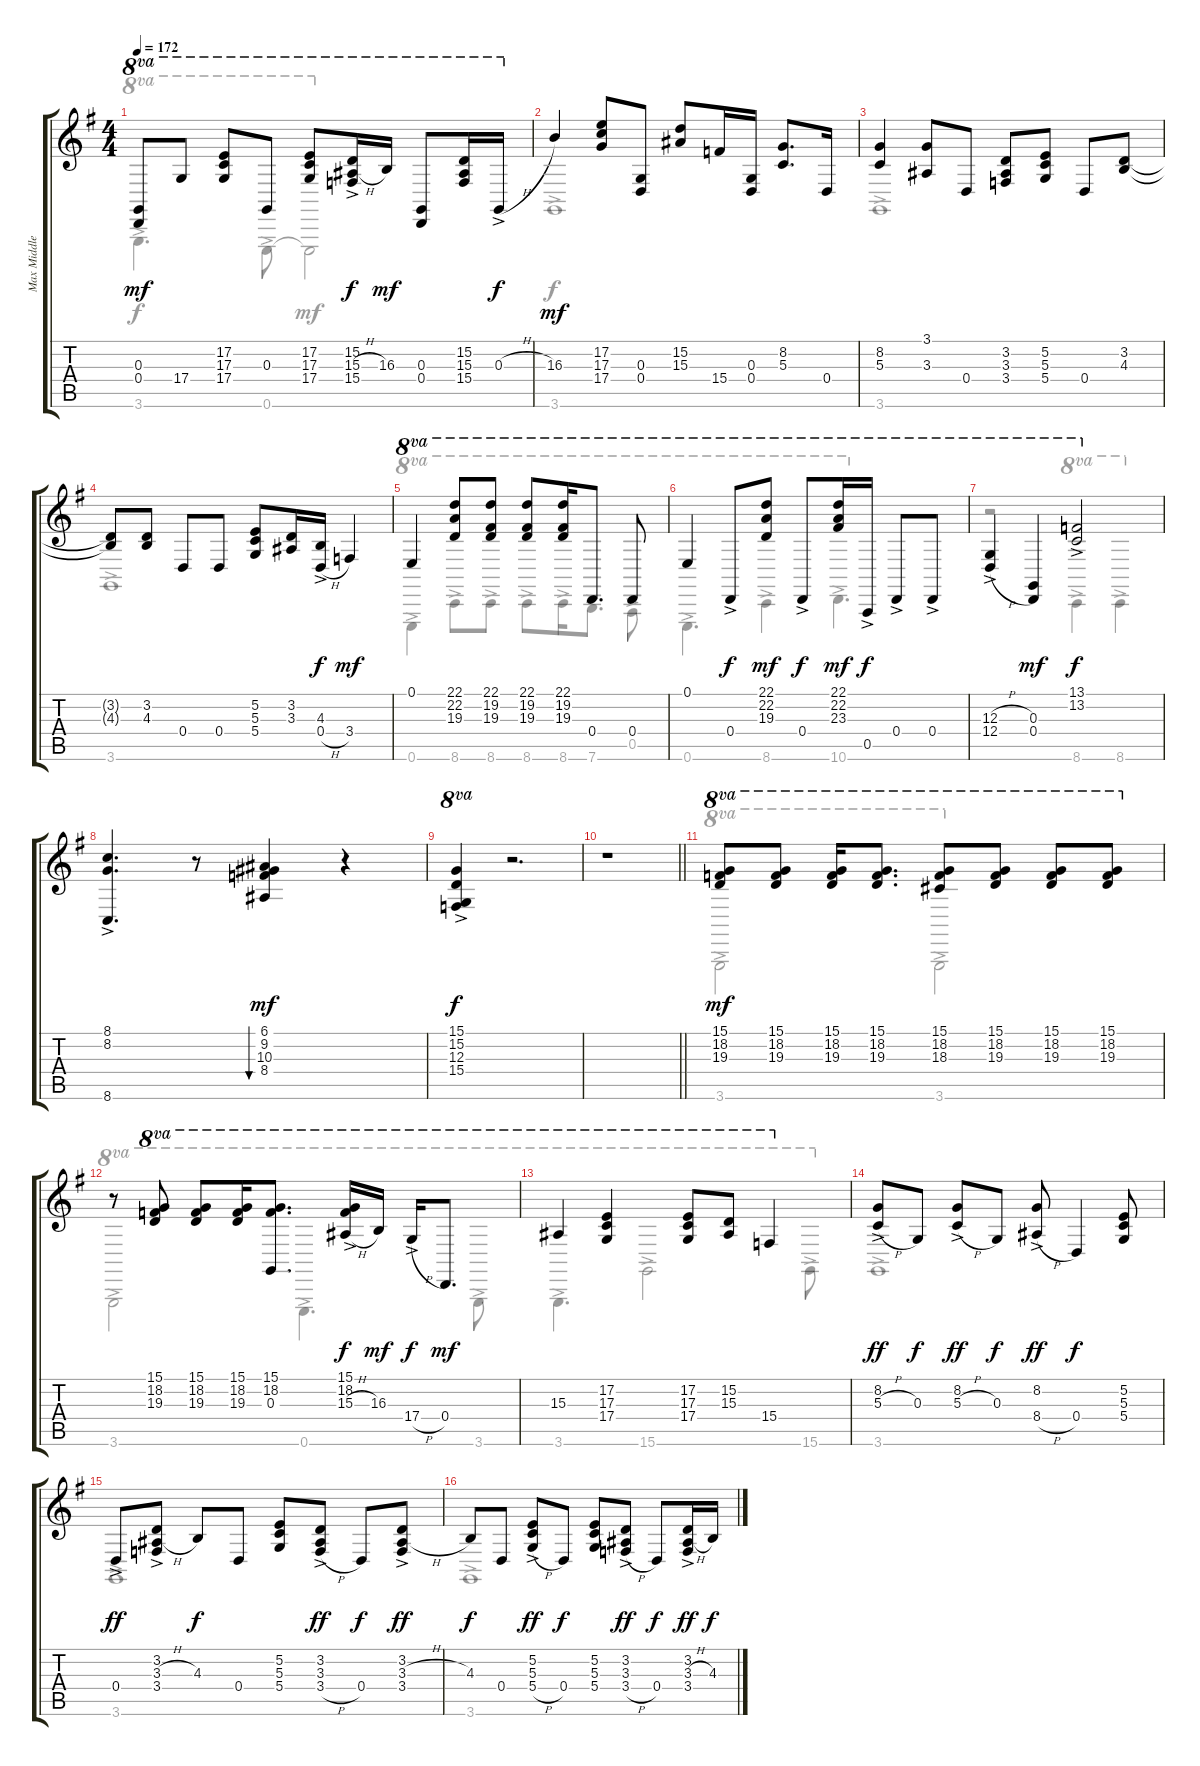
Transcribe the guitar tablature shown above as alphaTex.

\track ("Max Middleton" "Max Middle") {instrument acousticgrandpiano}
\staff {score tabs}
\tuning (E4 B3 G3 D3 A2 E2) {hide}
\voice
\ts (4 4)
\tempo 172
\clef g2
\ks g
(0.3 0.4).8{ot 8va dy mf} 17.4.8{ot 8va} (17.2 17.3 17.4).8{ot 8va} 0.3.8{ot 8va} (17.2 17.3 17.4).8{ot 8va} (15.2{ac} 15.3{h ac} 15.4{ac}).16{ot 8va dy f} 16.3.16{ot 8va dy mf} (0.3 0.4).8{ot 8va} (15.2 15.3 15.4).16{ot 8va} 0.3{h ac}.16{ot 8va dy f} |
16.3.4{dy mf} (17.2 17.3 17.4).8 (0.3 0.4).8 (15.2 15.3).8 15.4.16 (0.3 0.4).16 (8.2 5.3).8{d} 0.4.16 |
(8.2 5.3).4 (3.1 3.3).8 0.4.8 (3.2 3.3 3.4).8 (5.2 5.3 5.4).8 0.4.8 (3.2 4.3).8 |
(3.2{t} 4.3{t}).8 (3.2 4.3).8 0.4.8 0.4.8 (5.2 5.3 5.4).8 (3.2 3.3).16 (4.3{ac} 0.4{h ac}).16{dy f} 3.4.4{dy mf} |
0.1.4{ot 8va} (22.1 22.2 19.3).8{ot 8va} (22.1 19.2 19.3).8{ot 8va} (22.1 19.2 19.3).8{ot 8va} (22.1 19.2 19.3).16{ot 8va} 0.4.8{d ot 8va} 0.4.8{ot 8va} |
0.1.4{ot 8va} 0.4{ac}.8{ot 8va dy f} (22.1 22.2 19.3).8{ot 8va dy mf} 0.4{ac}.8{ot 8va dy f} (22.1 22.2 23.3).16{ot 8va dy mf} 0.5{ac}.16{ot 8va dy f} 0.4{ac}.8{ot 8va} 0.4{ac}.8{ot 8va} |
(12.3{h ac} 12.4{h ac}).4{ot 8va} (0.3 0.4).4{ot 8va dy mf} (13.1{ac} 13.2{ac}).2{ot 8va dy f} |
(8.1{ac} 8.2{ac} 8.6{ac}).4{d} r.8 (6.1 9.2 10.3 8.4).4{bu 30 dy mf} r.4 |
(15.1{ac} 15.2{ac} 12.3{ac} 15.4{ac}).4{ot 8va dy f} r.2{d} |
\barLineRight lightlight
r.1 |
(15.1 18.2 19.3).8{ot 8va dy mf} (15.1 18.2 19.3).8{ot 8va} (15.1 18.2 19.3).16{ot 8va} (15.1 18.2 19.3).8{d ot 8va} (15.1 18.2 18.3).8{ot 8va} (15.1 18.2 19.3).8{ot 8va} (15.1 18.2 19.3).8{ot 8va} (15.1 18.2 19.3).8{ot 8va} |
r.8 (15.1 18.2 19.3).8{ot 8va} (15.1 18.2 19.3).8{ot 8va} (15.1 18.2 19.3).16{ot 8va} (15.1 18.2 0.3).8{d ot 8va} (15.1{ac} 18.2{ac} 15.3{h ac}).16{ot 8va dy f} 16.3.16{ot 8va dy mf} 17.4{h ac}.16{ot 8va dy f} 0.4.8{d ot 8va dy mf} |
15.3.4{ot 8va} (17.2 17.3 17.4).4{ot 8va} (17.2 17.3 17.4).8{ot 8va} (15.2 15.3).8{ot 8va} 15.4.4{ot 8va} |
(8.2{ac} 5.3{h ac}).8{dy ff} 0.3.8{dy f} (8.2{ac} 5.3{h ac}).8{dy ff} 0.3.8{dy f} (8.2{ac} 8.4{h ac}).8{dy ff} 0.4.4{dy f} (5.2 5.3 5.4).8 |
0.4{ac}.8{dy ff} (3.2{ac} 3.3{h ac} 3.4{ac}).8 4.3.8{dy f} 0.4.8 (5.2 5.3 5.4).8 (3.2{ac} 3.3{ac} 3.4{h ac}).8{dy ff} 0.4.8{dy f} (3.2{ac} 3.3{h ac} 3.4{ac}).8{dy ff} |
4.3.8{dy f} 0.4.8 (5.2{ac} 5.3{ac} 5.4{h ac}).8{dy ff} 0.4.8{dy f} (5.2 5.3 5.4).8 (3.2{ac} 3.3{ac} 3.4{h ac}).8{dy ff} 0.4.8{dy f} (3.2{ac} 3.3{h ac} 3.4{ac}).16{dy ff} 4.3.16{dy f}
\voice
\clef g2
\ottava regular
\simile none
\ks g
3.6{ac}.4{d ot 8va dy f} 0.6{ac}.8{ot 8va} 0.6{t}.2{ot 8va dy mf} |
3.6{ac}.1{dy f} |
3.6{ac}.1 |
3.6{ac}.1 |
0.6{ac}.4{ot 8va} 8.6{ac}.8{ot 8va} 8.6{ac}.8{ot 8va} 8.6{ac}.8{ot 8va} 8.6{ac}.16{ot 8va} 7.6{ac}.8{d ot 8va} 0.5{ac}.8{ot 8va} |
0.6{ac}.4{d ot 8va} 8.6{ac}.4{ot 8va} 10.6{ac}.4{d ot 8va} |
r.2 8.6{ac}.4{ot 8va} 8.6{ac}.4{ot 8va} |
|
|
\barLineRight lightlight
|
3.6{ac}.2{ot 8va} 3.6{ac}.2{ot 8va} |
3.6{ac}.2{ot 8va} 0.6{ac}.4{d ot 8va} 3.6{ac}.8{ot 8va} |
3.6{ac}.4{d ot 8va} 15.6{ac}.2{ot 8va} 15.6{ac}.8{ot 8va} |
3.6{ac}.1{dy ff} |
3.6{ac}.1 |
3.6{ac}.1
